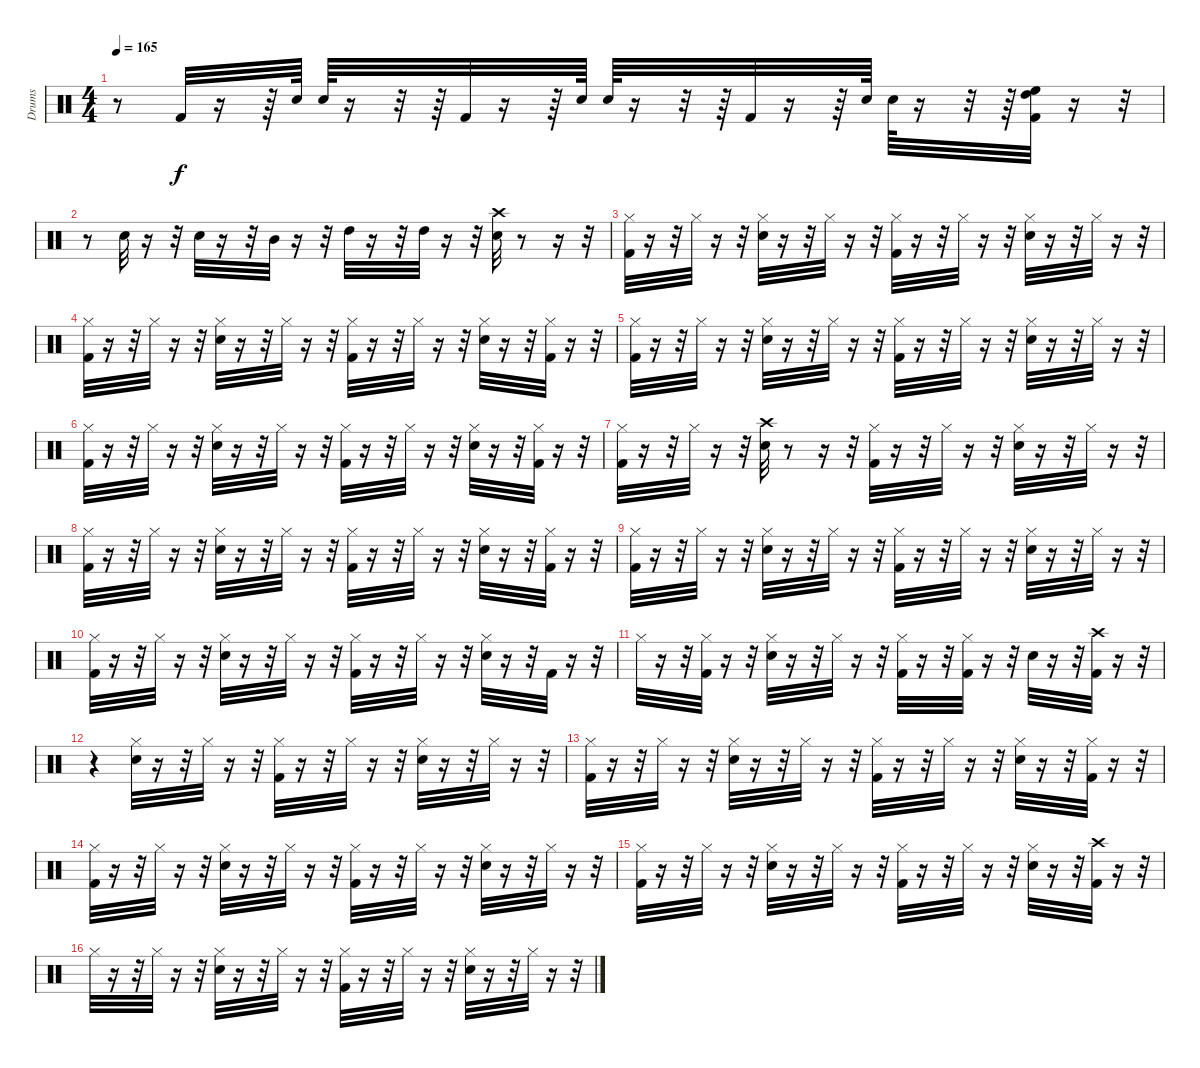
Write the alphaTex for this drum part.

\track ("Drums" "Drums") {instrument percussion}
\staff {score}
\articulation defaults
\ts (4 4)
\tempo 165
\clef neutral
\ks c
r.8{dy f} "Kick (hit) 2".32 r.16 r.64 "Snare (hit) 2".64 "Snare (hit) 2".64 r.16 r.32 r.64 "Kick (hit) 2".32 r.16 r.64 "Snare (hit) 2".64 "Snare (hit) 2".64 r.16 r.32 r.64 "Kick (hit) 2".32 r.16 r.64 "Snare (hit) 2".64 "Snare (hit) 2".64 r.16 r.32 r.64 ("High Tom (hit)" "High Floor Tom (hit)" "Kick (hit) 2").32 r.16 r.32 |
r.8 "Snare (hit) 2".32 r.16 r.32 "Snare (hit) 2".32 r.16 r.32 "Mid Tom (hit)".32 r.16 r.32 "High Tom (hit)".32 r.16 r.32 "High Tom (hit)".32 r.16 r.32 ("Crash high (hit)" "Snare (hit) 2").32 r.8 r.16 r.32 |
("Kick (hit) 2" "Hi-Hat (closed)").32 r.16 r.32 "Hi-Hat (closed)".32 r.16 r.32 ("Snare (hit) 2" "Hi-Hat (closed)").32 r.16 r.32 "Hi-Hat (closed)".32 r.16 r.32 ("Hi-Hat (closed)" "Kick (hit) 2").32 r.16 r.32 "Hi-Hat (closed)".32 r.16 r.32 ("Hi-Hat (closed)" "Snare (hit) 2").32 r.16 r.32 "Hi-Hat (closed)".32 r.16 r.32 |
("Kick (hit) 2" "Hi-Hat (closed)").32 r.16 r.32 "Hi-Hat (closed)".32 r.16 r.32 ("Snare (hit) 2" "Hi-Hat (closed)").32 r.16 r.32 "Hi-Hat (closed)".32 r.16 r.32 ("Hi-Hat (closed)" "Kick (hit) 2").32 r.16 r.32 "Hi-Hat (closed)".32 r.16 r.32 ("Snare (hit) 2" "Hi-Hat (closed)").32 r.16 r.32 ("Kick (hit) 2" "Hi-Hat (closed)").32 r.16 r.32 |
("Kick (hit) 2" "Hi-Hat (closed)").32 r.16 r.32 "Hi-Hat (closed)".32 r.16 r.32 ("Snare (hit) 2" "Hi-Hat (closed)").32 r.16 r.32 "Hi-Hat (closed)".32 r.16 r.32 ("Kick (hit) 2" "Hi-Hat (closed)").32 r.16 r.32 "Hi-Hat (closed)".32 r.16 r.32 ("Snare (hit) 2" "Hi-Hat (closed)").32 r.16 r.32 "Hi-Hat (closed)".32 r.16 r.32 |
("Kick (hit) 2" "Hi-Hat (closed)").32 r.16 r.32 "Hi-Hat (closed)".32 r.16 r.32 ("Snare (hit) 2" "Hi-Hat (closed)").32 r.16 r.32 "Hi-Hat (closed)".32 r.16 r.32 ("Hi-Hat (closed)" "Kick (hit) 2").32 r.16 r.32 "Hi-Hat (closed)".32 r.16 r.32 ("Snare (hit) 2" "Hi-Hat (closed)").32 r.16 r.32 ("Kick (hit) 2" "Hi-Hat (closed)").32 r.16 r.32 |
("Kick (hit) 2" "Hi-Hat (closed)").32 r.16 r.32 "Hi-Hat (closed)".32 r.16 r.32 ("Crash high (hit)" "Snare (hit) 2").32 r.8 r.16 r.32 ("Hi-Hat (closed)" "Kick (hit) 2").32 r.16 r.32 "Hi-Hat (closed)".32 r.16 r.32 ("Snare (hit) 2" "Hi-Hat (closed)").32 r.16 r.32 "Hi-Hat (closed)".32 r.16 r.32 |
("Hi-Hat (closed)" "Kick (hit) 2").32 r.16 r.32 "Hi-Hat (closed)".32 r.16 r.32 ("Snare (hit) 2" "Hi-Hat (closed)").32 r.16 r.32 "Hi-Hat (closed)".32 r.16 r.32 ("Hi-Hat (closed)" "Kick (hit) 2").32 r.16 r.32 "Hi-Hat (closed)".32 r.16 r.32 ("Snare (hit) 2" "Hi-Hat (closed)").32 r.16 r.32 ("Hi-Hat (closed)" "Kick (hit) 2").32 r.16 r.32 |
("Kick (hit) 2" "Hi-Hat (closed)").32 r.16 r.32 "Hi-Hat (closed)".32 r.16 r.32 ("Snare (hit) 2" "Hi-Hat (closed)").32 r.16 r.32 "Hi-Hat (closed)".32 r.16 r.32 ("Hi-Hat (closed)" "Kick (hit) 2").32 r.16 r.32 "Hi-Hat (closed)".32 r.16 r.32 ("Hi-Hat (closed)" "Snare (hit) 2").32 r.16 r.32 "Hi-Hat (closed)".32 r.16 r.32 |
("Kick (hit) 2" "Hi-Hat (closed)").32 r.16 r.32 "Hi-Hat (closed)".32 r.16 r.32 ("Snare (hit) 2" "Hi-Hat (closed)").32 r.16 r.32 "Hi-Hat (closed)".32 r.16 r.32 ("Hi-Hat (closed)" "Kick (hit) 2").32 r.16 r.32 "Hi-Hat (closed)".32 r.16 r.32 ("Snare (hit) 2" "Hi-Hat (closed)").32 r.16 r.32 "Kick (hit) 2".32 r.16 r.32 |
"Hi-Hat (closed)".32 r.16 r.32 ("Kick (hit) 2" "Hi-Hat (closed)").32 r.16 r.32 ("Snare (hit) 2" "Hi-Hat (closed)").32 r.16 r.32 "Hi-Hat (closed)".32 r.16 r.32 ("Hi-Hat (closed)" "Kick (hit) 2").32 r.16 r.32 ("Hi-Hat (closed)" "Kick (hit) 2").32 r.16 r.32 "Snare (hit) 2".32 r.16 r.32 ("Crash high (hit)" "Kick (hit) 2").32 r.16 r.32 |
r.4 ("Snare (hit) 2" "Hi-Hat (closed)").32 r.16 r.32 "Hi-Hat (closed)".32 r.16 r.32 ("Hi-Hat (closed)" "Kick (hit) 2").32 r.16 r.32 "Hi-Hat (closed)".32 r.16 r.32 ("Snare (hit) 2" "Hi-Hat (closed)").32 r.16 r.32 "Hi-Hat (closed)".32 r.16 r.32 |
("Hi-Hat (closed)" "Kick (hit) 2").32 r.16 r.32 "Hi-Hat (closed)".32 r.16 r.32 ("Snare (hit) 2" "Hi-Hat (closed)").32 r.16 r.32 "Hi-Hat (closed)".32 r.16 r.32 ("Hi-Hat (closed)" "Kick (hit) 2").32 r.16 r.32 "Hi-Hat (closed)".32 r.16 r.32 ("Snare (hit) 2" "Hi-Hat (closed)").32 r.16 r.32 ("Kick (hit) 2" "Hi-Hat (closed)").32 r.16 r.32 |
("Hi-Hat (closed)" "Kick (hit) 2").32 r.16 r.32 "Hi-Hat (closed)".32 r.16 r.32 ("Snare (hit) 2" "Hi-Hat (closed)").32 r.16 r.32 "Hi-Hat (closed)".32 r.16 r.32 ("Hi-Hat (closed)" "Kick (hit) 2").32 r.16 r.32 "Hi-Hat (closed)".32 r.16 r.32 ("Snare (hit) 2" "Hi-Hat (closed)").32 r.16 r.32 "Hi-Hat (closed)".32 r.16 r.32 |
("Hi-Hat (closed)" "Kick (hit) 2").32 r.16 r.32 "Hi-Hat (closed)".32 r.16 r.32 ("Snare (hit) 2" "Hi-Hat (closed)").32 r.16 r.32 "Hi-Hat (closed)".32 r.16 r.32 ("Hi-Hat (closed)" "Kick (hit) 2").32 r.16 r.32 "Hi-Hat (closed)".32 r.16 r.32 ("Snare (hit) 2" "Hi-Hat (closed)").32 r.16 r.32 ("Crash high (hit)" "Kick (hit) 2").32 r.16 r.32 |
"Hi-Hat (closed)".32 r.16 r.32 "Hi-Hat (closed)".32 r.16 r.32 ("Snare (hit) 2" "Hi-Hat (closed)").32 r.16 r.32 "Hi-Hat (closed)".32 r.16 r.32 ("Hi-Hat (closed)" "Kick (hit) 2").32 r.16 r.32 "Hi-Hat (closed)".32 r.16 r.32 ("Snare (hit) 2" "Hi-Hat (closed)").32 r.16 r.32 "Hi-Hat (closed)".32 r.16 r.32
